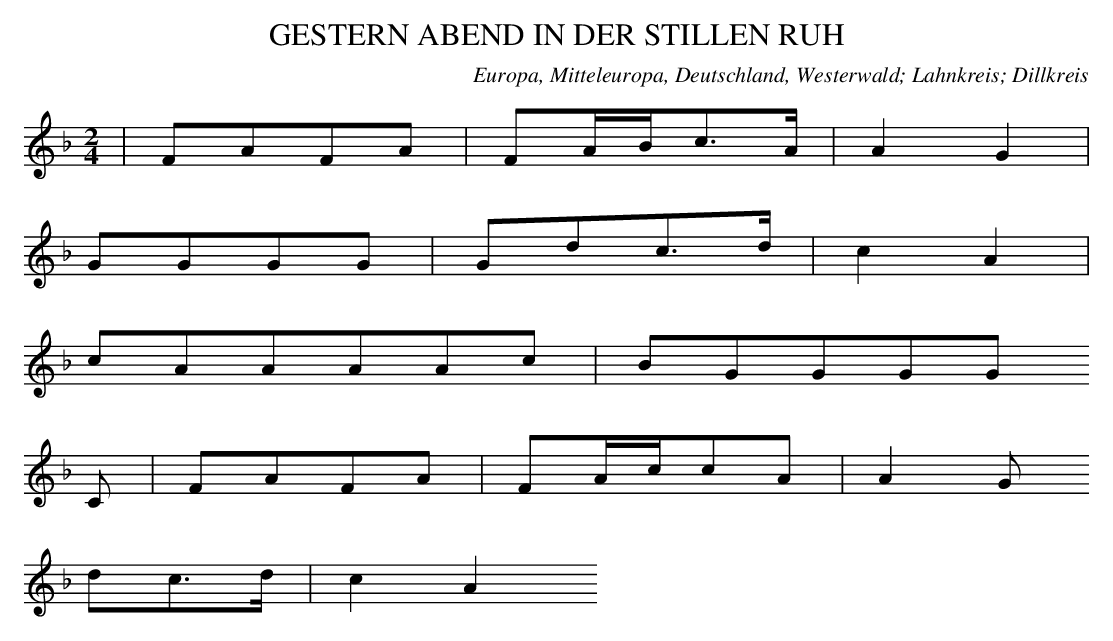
X:1
T: GESTERN ABEND IN DER STILLEN RUH
O: Europa, Mitteleuropa, Deutschland, Westerwald; Lahnkreis; Dillkreis
M: 2/4
L: 1/16
K: F
 | F2A2F2A2 | F2ABc3A | A4G4 |
G2G2G2G2 | G2d2c3d | c4A4 |
c2A2A2A2A2c2 | B2G2G2G2G2
C2 | F2A2F2A2 | F2Acc2A2 | A4G2
d2c3d | c4A4
